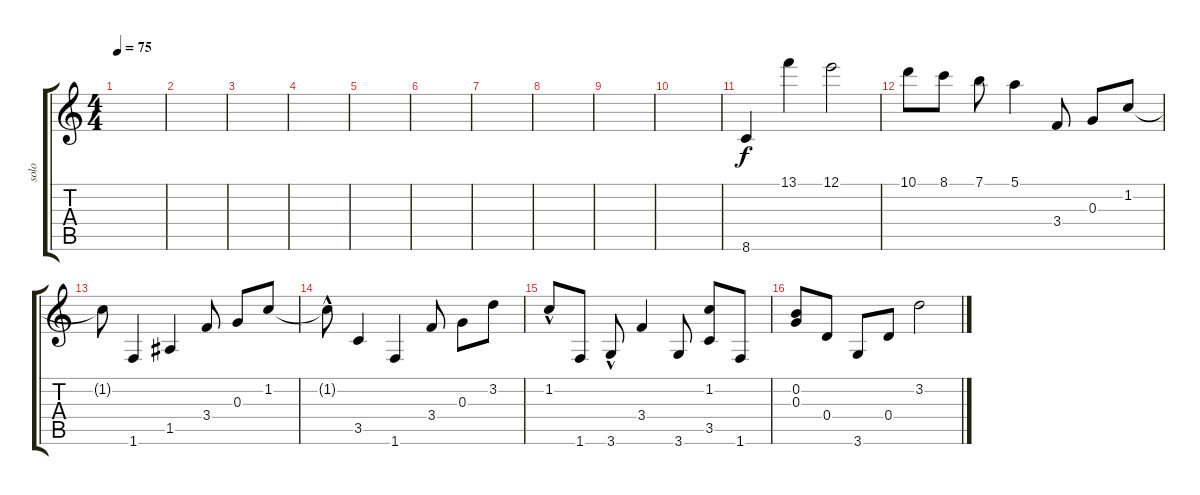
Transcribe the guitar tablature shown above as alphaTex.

\track ("solo" "solo") {instrument overdrivenguitar}
\staff {score tabs}
\tuning (E4 B3 G3 D3 A2 E2) {hide}
\ts (4 4)
\tempo 75
\clef g2
\ks c
|
|
|
|
|
|
|
|
|
|
8.6.4 13.1.4 12.1.2 |
10.1.8 8.1.8 7.1.8 5.1.4 3.4.8 0.3.8 1.2.8 |
1.2{t}.8 1.6.4 1.5.4 3.4.8 0.3.8 1.2.8 |
1.2{hac t}.8 3.5.4 1.6.4 3.4.8 0.3.8 3.2.8 |
1.2{hac}.8 1.6.8 3.6{hac}.8 3.4.4 3.6.8 (1.2 3.5).8 1.6.8 |
(0.2 0.3).8 0.4.8 3.6.8 0.4.8 3.2.2
